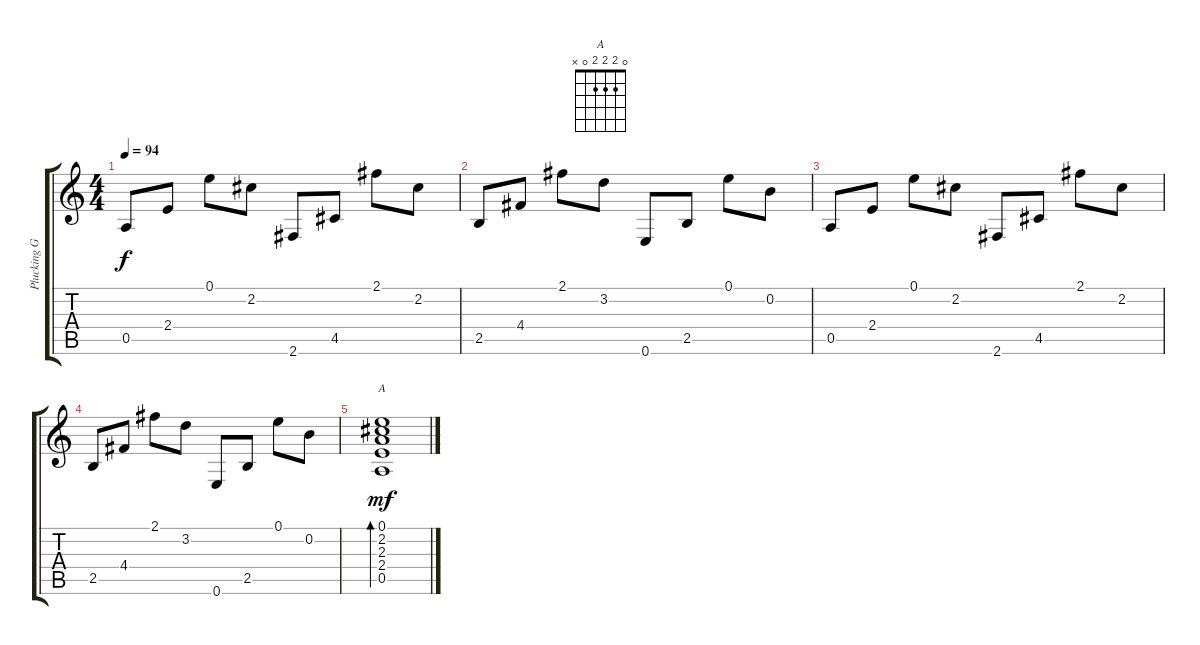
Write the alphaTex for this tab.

\track ("Plucking Guitar 1" "Plucking G") {instrument acousticguitarsteel}
\staff {score tabs}
\tuning (E4 B3 G3 D3 A2 E2) {hide}
\chord ("A" 0 2 2 2 0 x)
\ts (4 4)
\tempo 94
\clef g2
\ks c
0.5.8{dy f} 2.4.8 0.1.8 2.2.8 2.6.8 4.5.8 2.1.8 2.2.8 |
2.5.8 4.4.8 2.1.8 3.2.8 0.6.8 2.5.8 0.1.8 0.2.8 |
0.5.8 2.4.8 0.1.8 2.2.8 2.6.8 4.5.8 2.1.8 2.2.8 |
2.5.8 4.4.8 2.1.8 3.2.8 0.6.8 2.5.8 0.1.8 0.2.8 |
(0.1 2.2 2.3 2.4 0.5).1{bd 240 ch "A" dy mf}
